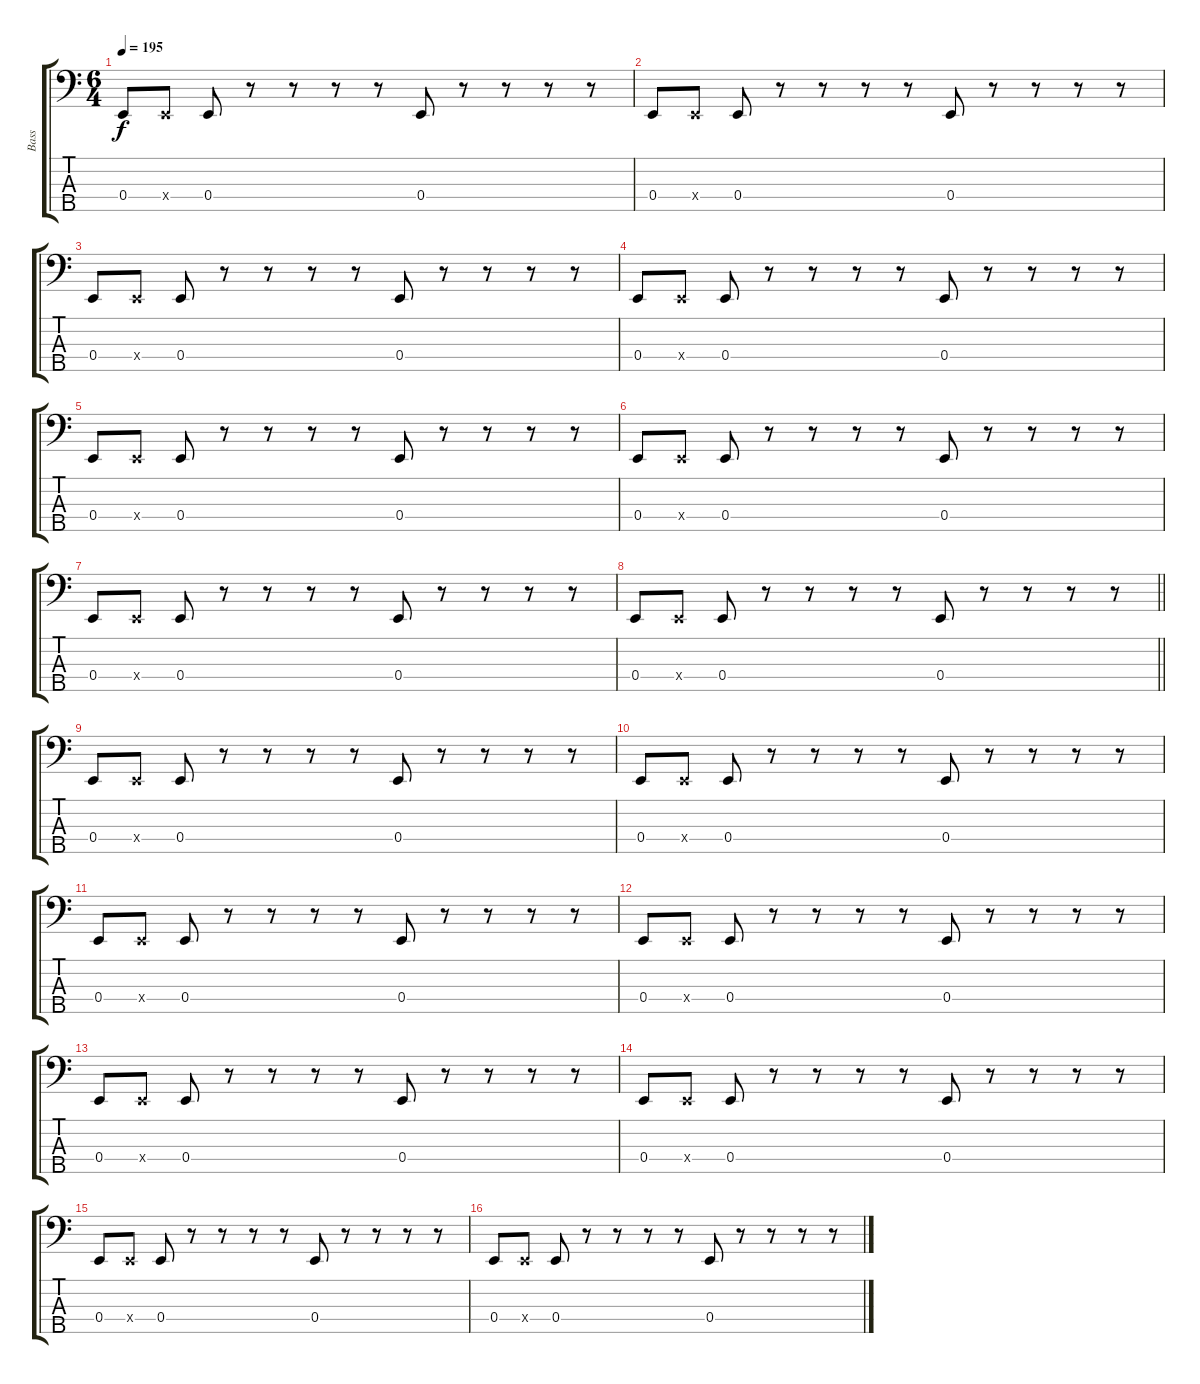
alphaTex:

\track ("Bass" "Bass") {instrument electricbassfinger}
\staff {score tabs}
\tuning (G2 D2 A1 E1 A0) {hide}
\ts (6 4)
\tempo 195
\clef f4
\ks c
0.4.8{dy f} 0.4{x}.8 0.4.8 r.8 r.8 r.8 r.8 0.4.8 r.8 r.8 r.8 r.8 |
0.4.8 0.4{x}.8 0.4.8 r.8 r.8 r.8 r.8 0.4.8 r.8 r.8 r.8 r.8 |
0.4.8 0.4{x}.8 0.4.8 r.8 r.8 r.8 r.8 0.4.8 r.8 r.8 r.8 r.8 |
0.4.8 0.4{x}.8 0.4.8 r.8 r.8 r.8 r.8 0.4.8 r.8 r.8 r.8 r.8 |
0.4.8 0.4{x}.8 0.4.8 r.8 r.8 r.8 r.8 0.4.8 r.8 r.8 r.8 r.8 |
0.4.8 0.4{x}.8 0.4.8 r.8 r.8 r.8 r.8 0.4.8 r.8 r.8 r.8 r.8 |
0.4.8 0.4{x}.8 0.4.8 r.8 r.8 r.8 r.8 0.4.8 r.8 r.8 r.8 r.8 |
\barLineRight lightlight
0.4.8 0.4{x}.8 0.4.8 r.8 r.8 r.8 r.8 0.4.8 r.8 r.8 r.8 r.8 |
\section ("" "")
0.4.8 0.4{x}.8 0.4.8 r.8 r.8 r.8 r.8 0.4.8 r.8 r.8 r.8 r.8 |
0.4.8 0.4{x}.8 0.4.8 r.8 r.8 r.8 r.8 0.4.8 r.8 r.8 r.8 r.8 |
0.4.8 0.4{x}.8 0.4.8 r.8 r.8 r.8 r.8 0.4.8 r.8 r.8 r.8 r.8 |
0.4.8 0.4{x}.8 0.4.8 r.8 r.8 r.8 r.8 0.4.8 r.8 r.8 r.8 r.8 |
0.4.8 0.4{x}.8 0.4.8 r.8 r.8 r.8 r.8 0.4.8 r.8 r.8 r.8 r.8 |
0.4.8 0.4{x}.8 0.4.8 r.8 r.8 r.8 r.8 0.4.8 r.8 r.8 r.8 r.8 |
0.4.8 0.4{x}.8 0.4.8 r.8 r.8 r.8 r.8 0.4.8 r.8 r.8 r.8 r.8 |
0.4.8 0.4{x}.8 0.4.8 r.8 r.8 r.8 r.8 0.4.8 r.8 r.8 r.8 r.8
